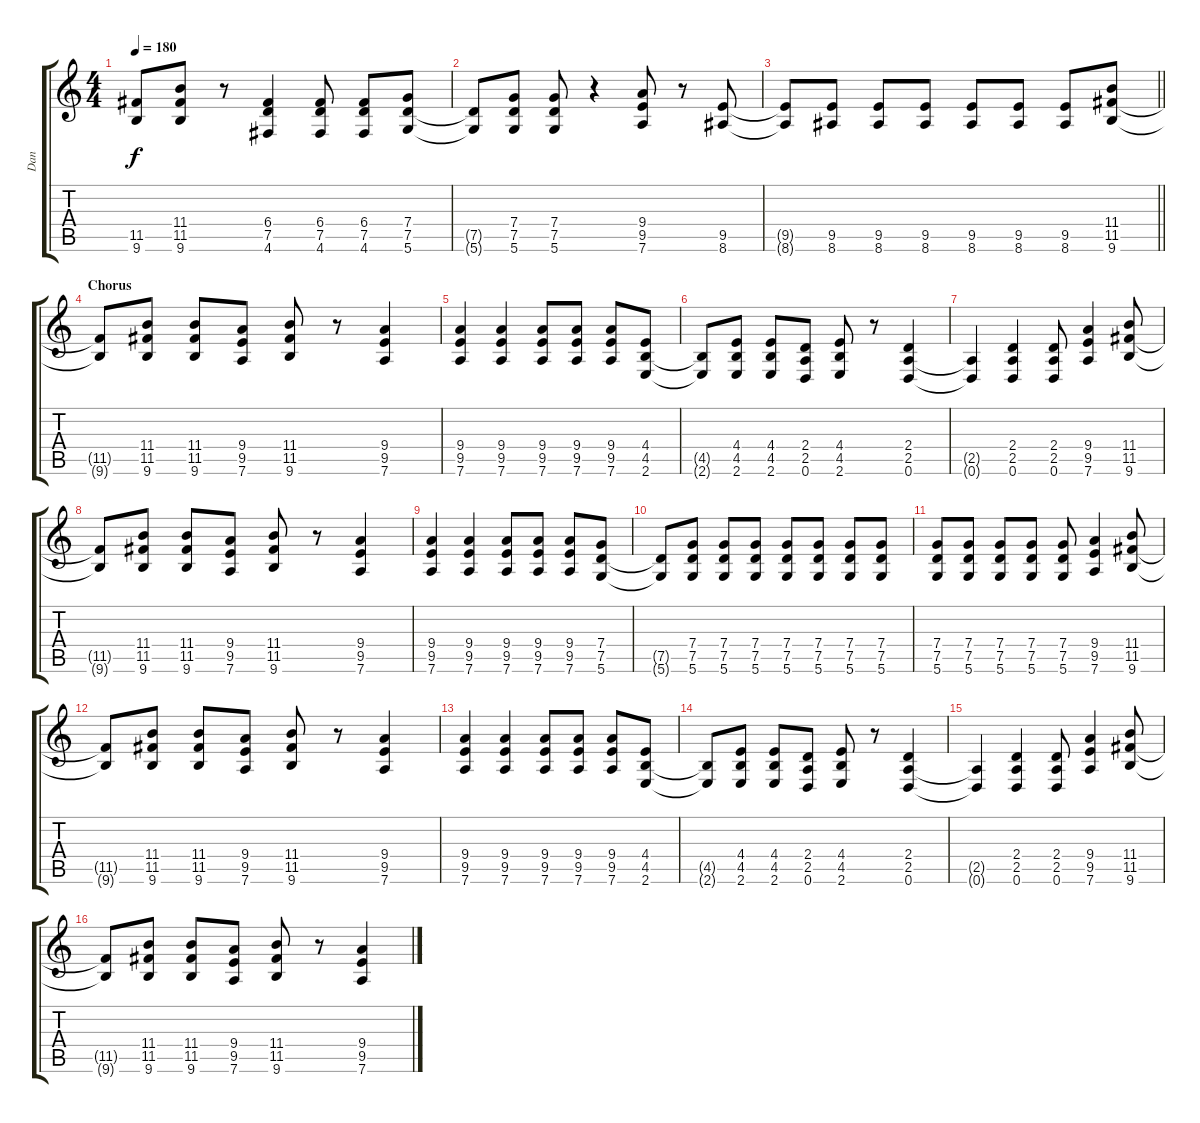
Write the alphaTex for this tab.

\track ("Dan" "Dan") {instrument distortionguitar}
\staff {score tabs}
\tuning (D4 A3 F3 C3 G2 D2) {hide}
\ts (4 4)
\tempo 180
\clef g2
\ks c
(11.5{t} 9.6{t}).8{dy f} (11.4 11.5 9.6).8 r.8 (6.4 7.5 4.6).4 (6.4 7.5 4.6).8 (6.4 7.5 4.6).8 (7.4 7.5 5.6).8 |
(7.5{t} 5.6{t}).8 (7.4 7.5 5.6).8 (7.4 7.5 5.6).8 r.4 (9.4 9.5 7.6).8 r.8 (9.5 8.6).8 |
\barLineRight lightlight
(9.5{t} 8.6{t}).8 (9.5 8.6).8 (9.5 8.6).8 (9.5 8.6).8 (9.5 8.6).8 (9.5 8.6).8 (9.5 8.6).8 (11.4 11.5 9.6).8 |
\section ("" "Chorus")
(11.5{t} 9.6{t}).8 (11.4 11.5 9.6).8 (11.4 11.5 9.6).8 (9.4 9.5 7.6).8 (11.4 11.5 9.6).8 r.8 (9.4 9.5 7.6).4 |
(9.4 9.5 7.6).4 (9.4 9.5 7.6).4 (9.4 9.5 7.6).8 (9.4 9.5 7.6).8 (9.4 9.5 7.6).8 (4.4 4.5 2.6).8 |
(4.5{t} 2.6{t}).8 (4.4 4.5 2.6).8 (4.4 4.5 2.6).8 (2.4 2.5 0.6).8 (4.4 4.5 2.6).8 r.8 (2.4 2.5 0.6).4 |
(2.5{t} 0.6{t}).4 (2.4 2.5 0.6).4 (2.4 2.5 0.6).8 (9.4 9.5 7.6).4 (11.4 11.5 9.6).8 |
(11.5{t} 9.6{t}).8 (11.4 11.5 9.6).8 (11.4 11.5 9.6).8 (9.4 9.5 7.6).8 (11.4 11.5 9.6).8 r.8 (9.4 9.5 7.6).4 |
(9.4 9.5 7.6).4 (9.4 9.5 7.6).4 (9.4 9.5 7.6).8 (9.4 9.5 7.6).8 (9.4 9.5 7.6).8 (7.4 7.5 5.6).8 |
(7.5{t} 5.6{t}).8 (7.4 7.5 5.6).8 (7.4 7.5 5.6).8 (7.4 7.5 5.6).8 (7.4 7.5 5.6).8 (7.4 7.5 5.6).8 (7.4 7.5 5.6).8 (7.4 7.5 5.6).8 |
(7.4 7.5 5.6).8 (7.4 7.5 5.6).8 (7.4 7.5 5.6).8 (7.4 7.5 5.6).8 (7.4 7.5 5.6).8 (9.4 9.5 7.6).4 (11.4 11.5 9.6).8 |
(11.5{t} 9.6{t}).8 (11.4 11.5 9.6).8 (11.4 11.5 9.6).8 (9.4 9.5 7.6).8 (11.4 11.5 9.6).8 r.8 (9.4 9.5 7.6).4 |
(9.4 9.5 7.6).4 (9.4 9.5 7.6).4 (9.4 9.5 7.6).8 (9.4 9.5 7.6).8 (9.4 9.5 7.6).8 (4.4 4.5 2.6).8 |
(4.5{t} 2.6{t}).8 (4.4 4.5 2.6).8 (4.4 4.5 2.6).8 (2.4 2.5 0.6).8 (4.4 4.5 2.6).8 r.8 (2.4 2.5 0.6).4 |
(2.5{t} 0.6{t}).4 (2.4 2.5 0.6).4 (2.4 2.5 0.6).8 (9.4 9.5 7.6).4 (11.4 11.5 9.6).8 |
(11.5{t} 9.6{t}).8 (11.4 11.5 9.6).8 (11.4 11.5 9.6).8 (9.4 9.5 7.6).8 (11.4 11.5 9.6).8 r.8 (9.4 9.5 7.6).4
